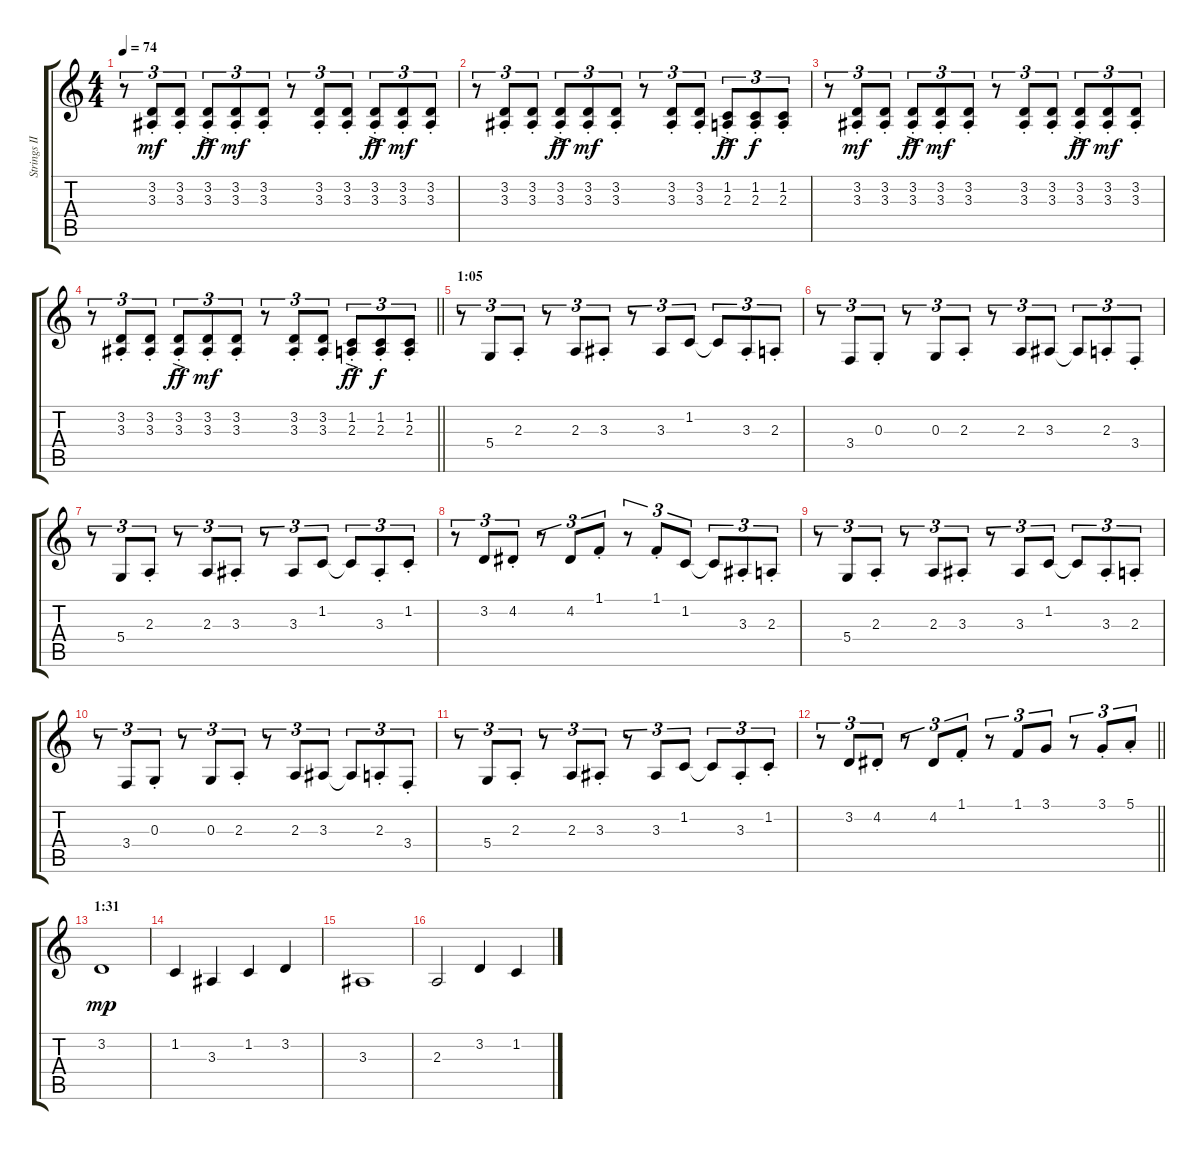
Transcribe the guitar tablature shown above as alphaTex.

\track ("Strings II" "Strings II") {instrument stringensemble1}
\staff {score tabs}
\tuning (E4 B3 G3 D3 A2 E2) {hide}
\ts (4 4)
\tempo 74
\clef g2
\ks c
r.8{tu (3 2) dy f} (3.2{st} 3.3{st}).8{tu (3 2) dy mf} (3.2{st} 3.3{st}).8{tu (3 2)} (3.2{ac st} 3.3{ac st}).8{tu (3 2) dy ff} (3.2{st} 3.3{st}).8{tu (3 2) dy mf} (3.2{st} 3.3{st}).8{tu (3 2)} r.8{tu (3 2)} (3.2{st} 3.3{st}).8{tu (3 2)} (3.2{st} 3.3{st}).8{tu (3 2)} (3.2{ac st} 3.3{ac st}).8{tu (3 2) dy ff} (3.2{st} 3.3{st}).8{tu (3 2) dy mf} (3.2{st} 3.3{st}).8{tu (3 2)} |
r.8{tu (3 2)} (3.2{st} 3.3{st}).8{tu (3 2)} (3.2{st} 3.3{st}).8{tu (3 2)} (3.2{ac st} 3.3{ac st}).8{tu (3 2) dy ff} (3.2{st} 3.3{st}).8{tu (3 2) dy mf} (3.2{st} 3.3{st}).8{tu (3 2)} r.8{tu (3 2)} (3.2{st} 3.3{st}).8{tu (3 2)} (3.2{st} 3.3{st}).8{tu (3 2)} (1.2{ac st} 2.3{ac st}).8{tu (3 2) dy ff} (1.2{st} 2.3{st}).8{tu (3 2) dy f} (1.2{st} 2.3{st}).8{tu (3 2)} |
r.8{tu (3 2)} (3.2{st} 3.3{st}).8{tu (3 2) dy mf} (3.2{st} 3.3{st}).8{tu (3 2)} (3.2{ac st} 3.3{ac st}).8{tu (3 2) dy ff} (3.2{st} 3.3{st}).8{tu (3 2) dy mf} (3.2{st} 3.3{st}).8{tu (3 2)} r.8{tu (3 2)} (3.2{st} 3.3{st}).8{tu (3 2)} (3.2{st} 3.3{st}).8{tu (3 2)} (3.2{ac st} 3.3{ac st}).8{tu (3 2) dy ff} (3.2{st} 3.3{st}).8{tu (3 2) dy mf} (3.2{st} 3.3{st}).8{tu (3 2)} |
\barLineRight lightlight
r.8{tu (3 2)} (3.2{st} 3.3{st}).8{tu (3 2)} (3.2{st} 3.3{st}).8{tu (3 2)} (3.2{ac st} 3.3{ac st}).8{tu (3 2) dy ff} (3.2{st} 3.3{st}).8{tu (3 2) dy mf} (3.2{st} 3.3{st}).8{tu (3 2)} r.8{tu (3 2)} (3.2{st} 3.3{st}).8{tu (3 2)} (3.2{st} 3.3{st}).8{tu (3 2)} (1.2{ac st} 2.3{ac st}).8{tu (3 2) dy ff} (1.2{st} 2.3{st}).8{tu (3 2) dy f} (1.2{st} 2.3{st}).8{tu (3 2)} |
\section ("" "1:05")
r.8{tu (3 2) volume 13} 5.4.8{tu (3 2)} 2.3{st}.8{tu (3 2)} r.8{tu (3 2)} 2.3.8{tu (3 2)} 3.3{st}.8{tu (3 2)} r.8{tu (3 2)} 3.3.8{tu (3 2)} 1.2.8{tu (3 2)} 1.2{t}.8{tu (3 2)} 3.3{st}.8{tu (3 2)} 2.3{st}.8{tu (3 2)} |
r.8{tu (3 2)} 3.4.8{tu (3 2)} 0.3{st}.8{tu (3 2)} r.8{tu (3 2)} 0.3.8{tu (3 2)} 2.3{st}.8{tu (3 2)} r.8{tu (3 2)} 2.3.8{tu (3 2)} 3.3.8{tu (3 2)} 3.3{t}.8{tu (3 2)} 2.3{st}.8{tu (3 2)} 3.4{st}.8{tu (3 2)} |
r.8{tu (3 2)} 5.4.8{tu (3 2)} 2.3{st}.8{tu (3 2)} r.8{tu (3 2)} 2.3.8{tu (3 2)} 3.3{st}.8{tu (3 2)} r.8{tu (3 2)} 3.3.8{tu (3 2)} 1.2.8{tu (3 2)} 1.2{t}.8{tu (3 2)} 3.3{st}.8{tu (3 2)} 1.2{st}.8{tu (3 2)} |
r.8{tu (3 2)} 3.2.8{tu (3 2)} 4.2{st}.8{tu (3 2)} r.8{tu (3 2)} 4.2.8{tu (3 2)} 1.1{st}.8{tu (3 2)} r.8{tu (3 2)} 1.1{st}.8{tu (3 2)} 1.2.8{tu (3 2)} 1.2{t}.8{tu (3 2)} 3.3{st}.8{tu (3 2)} 2.3{st}.8{tu (3 2)} |
r.8{tu (3 2)} 5.4.8{tu (3 2)} 2.3{st}.8{tu (3 2)} r.8{tu (3 2)} 2.3.8{tu (3 2)} 3.3{st}.8{tu (3 2)} r.8{tu (3 2)} 3.3.8{tu (3 2)} 1.2.8{tu (3 2)} 1.2{t}.8{tu (3 2)} 3.3{st}.8{tu (3 2)} 2.3{st}.8{tu (3 2)} |
r.8{tu (3 2)} 3.4.8{tu (3 2)} 0.3{st}.8{tu (3 2)} r.8{tu (3 2)} 0.3.8{tu (3 2)} 2.3{st}.8{tu (3 2)} r.8{tu (3 2)} 2.3.8{tu (3 2)} 3.3.8{tu (3 2)} 3.3{t}.8{tu (3 2)} 2.3{st}.8{tu (3 2)} 3.4{st}.8{tu (3 2)} |
r.8{tu (3 2)} 5.4.8{tu (3 2)} 2.3{st}.8{tu (3 2)} r.8{tu (3 2)} 2.3.8{tu (3 2)} 3.3{st}.8{tu (3 2)} r.8{tu (3 2)} 3.3.8{tu (3 2)} 1.2.8{tu (3 2)} 1.2{t}.8{tu (3 2)} 3.3{st}.8{tu (3 2)} 1.2{st}.8{tu (3 2)} |
\barLineRight lightlight
r.8{tu (3 2)} 3.2.8{tu (3 2)} 4.2{st}.8{tu (3 2)} r.8{tu (3 2)} 4.2.8{tu (3 2)} 1.1{st}.8{tu (3 2)} r.8{tu (3 2)} 1.1.8{tu (3 2)} 3.1.8{tu (3 2)} r.8{tu (3 2)} 3.1{st}.8{tu (3 2)} 5.1{st}.8{tu (3 2)} |
\section ("" "1:31 ")
3.2.1{dy mp balance 4} |
1.2.4 3.3.4 1.2.4 3.2.4 |
3.3.1 |
2.3.2 3.2.4 1.2.4
